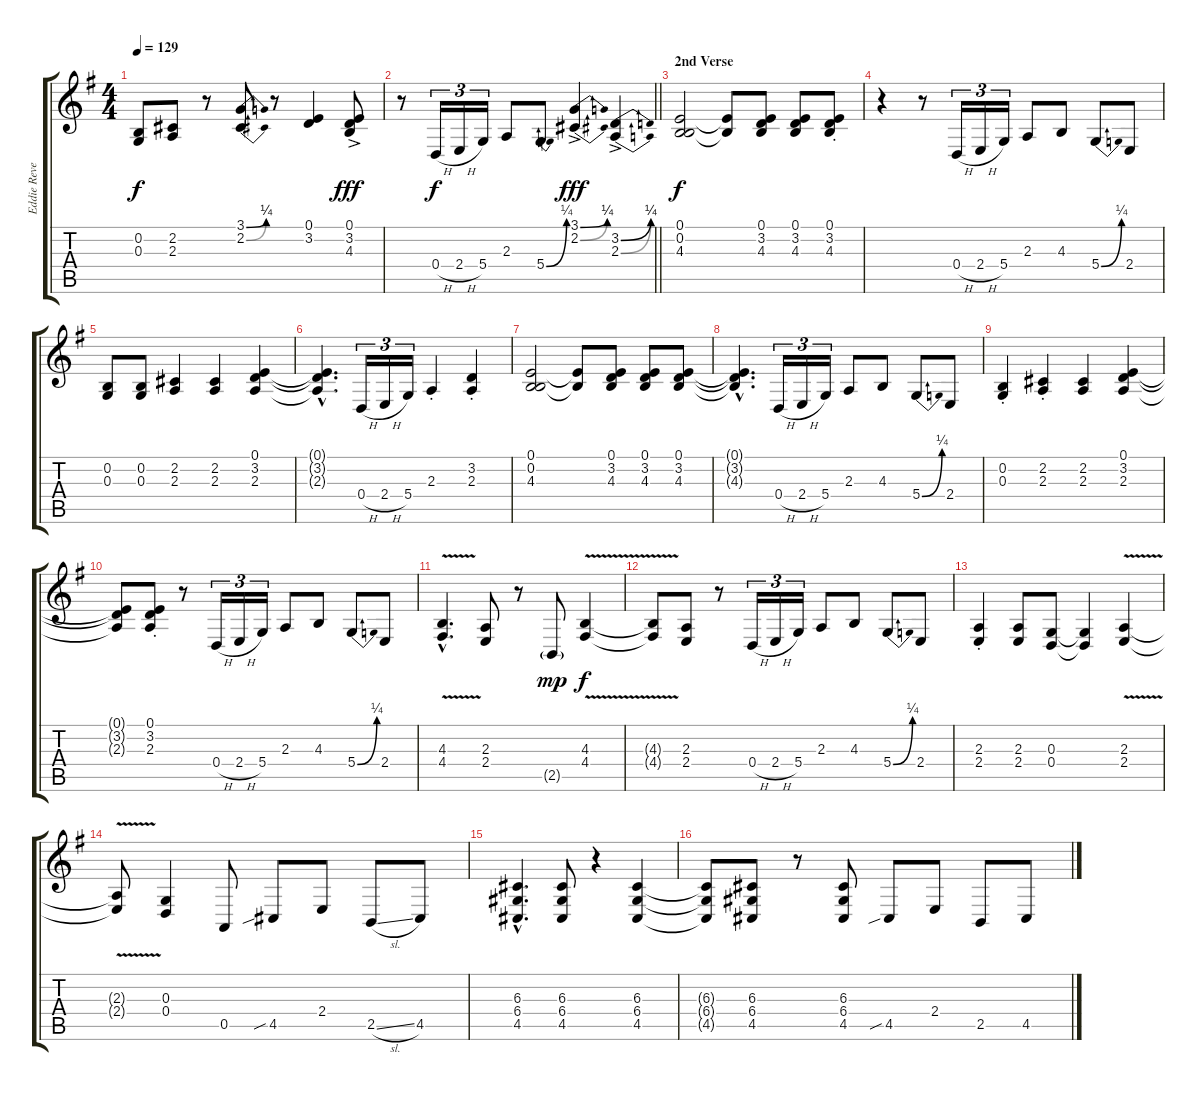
\track ("Eddie Reverb" "Eddie Reve") {instrument violin}
\staff {score tabs}
\tuning (E4 B3 G3 D3 A2 E2) {hide}
\ts (4 4)
\tempo 129
\clef g2
\ks eminor
(0.2 0.3).8{dy f} (2.2 2.3).8 r.8 (3.1{be (bend 0 0 60 1)} 2.2{be (bend 0 0 60 1)}).8 r.8 (0.1 3.2).4 (0.1{ac} 3.2{ac} 4.3{ac}).8{dy fff} |
\barLineRight lightlight
r.8 0.4{h}.16{tu (3 2) dy f} 2.4{h}.16{tu (3 2)} 5.4.16{tu (3 2)} 2.3.8 5.4{be (bend 0 0 60 1)}.8 (3.1{be (bend 0 0 60 1) ac} 2.2{be (bend 0 0 60 1) ac}).4{dy fff} (3.2{be (bend 0 0 60 1) ac} 2.3{be (bend 0 0 60 1) ac}).4 |
\section ("" "2nd Verse")
(0.1 0.2 4.3).2{dy f} (0.1{t} 0.2{t}).8 (0.1 3.2 4.3).8 (0.1 3.2 4.3).8 (0.1{st} 3.2{st} 4.3{st}).8 |
r.4 r.8 0.4{h}.16{tu (3 2)} 2.4{h}.16{tu (3 2)} 5.4.16{tu (3 2)} 2.3.8 4.3.8 5.4{be (bend 0 0 60 1)}.8 2.4.8 |
(0.2 0.3).8 (0.2 0.3).8 (2.2 2.3).4 (2.2 2.3).4 (0.1 3.2 2.3).4 |
(0.1{hac t} 3.2{hac t} 2.3{hac t}).4{d} 0.4{h}.16{tu (3 2)} 2.4{h}.16{tu (3 2)} 5.4.16{tu (3 2)} 2.3{st}.4 (3.2{st} 2.3{st}).4 |
(0.1 0.2 4.3).2 (0.1{t} 0.2{t}).8 (0.1 3.2 4.3).8 (0.1 3.2 4.3).8 (0.1 3.2 4.3).8 |
(0.1{hac t} 3.2{hac t} 4.3{hac t}).4{d} 0.4{h}.16{tu (3 2)} 2.4{h}.16{tu (3 2)} 5.4.16{tu (3 2)} 2.3.8 4.3.8 5.4{be (bend 0 0 60 1)}.8 2.4.8 |
(0.2{st} 0.3{st}).4 (2.2{st} 2.3{st}).4 (2.2 2.3).4 (0.1 3.2 2.3).4 |
(0.1{t} 3.2{t} 2.3{t}).8 (0.1{st} 3.2{st} 2.3{st}).8 r.8 0.4{h}.16{tu (3 2)} 2.4{h}.16{tu (3 2)} 5.4.16{tu (3 2)} 2.3.8 4.3.8 5.4{be (bend 0 0 60 1)}.8 2.4.8 |
(4.3{v hac} 4.4{v hac}).4{d} (2.3 2.4).8 r.8 2.5{g}.8{dy mp} (4.3{v} 4.4).4{dy f} |
(4.3{t} 4.4{t}).8 (2.3 2.4).8 r.8 0.4{h}.16{tu (3 2)} 2.4{h}.16{tu (3 2)} 5.4.16{tu (3 2)} 2.3.8 4.3.8 5.4{be (bend 0 0 60 1)}.8 2.4.8 |
(2.3{st} 2.4{st}).4 (2.3 2.4).8 (0.3 0.4).8 (0.3{t} 0.4{t}).4 (2.3{v} 2.4).4 |
(2.3{t} 2.4{t}).8 (0.3 0.4).4 0.5.8 4.5{sib}.8 2.4.8 2.5{sl}.8 4.5.8 |
(6.3{hac} 6.4{hac} 4.5{hac}).4{d} (6.3 6.4 4.5).8 r.4 (6.3 6.4 4.5).4 |
(6.3{t} 6.4{t} 4.5{t}).8 (6.3 6.4 4.5).8 r.8 (6.3 6.4 4.5).8 4.5{sib}.8 2.4.8 2.5.8 4.5.8
